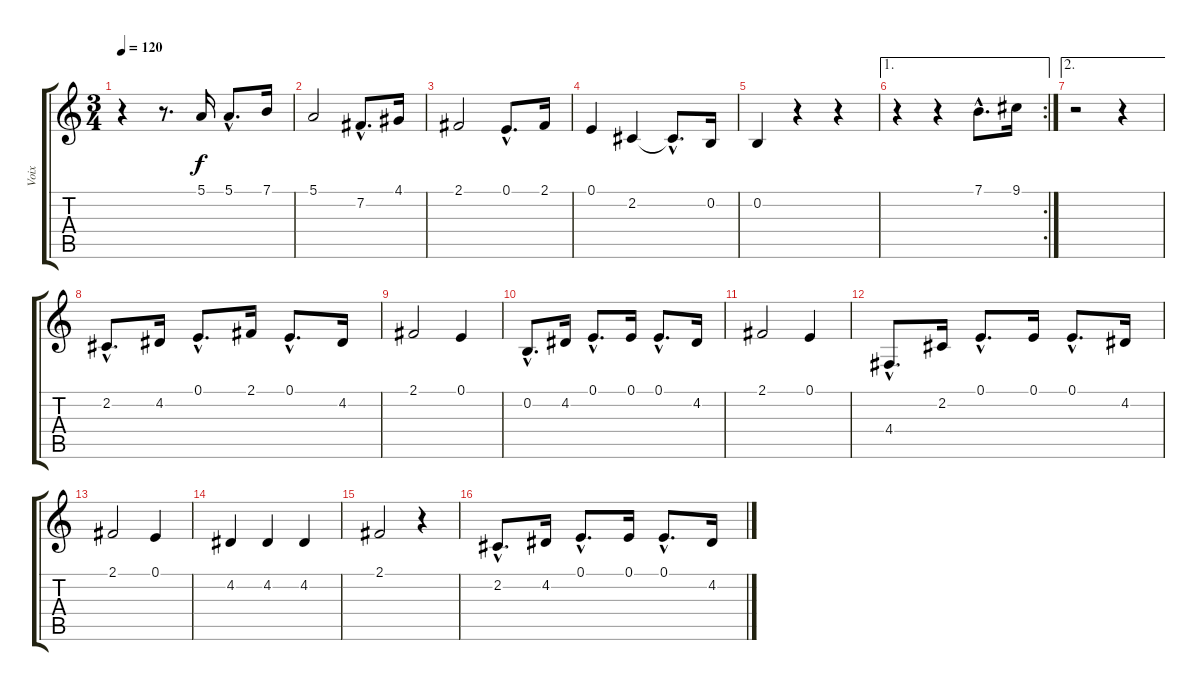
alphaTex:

\track ("Voix" "Voix") {instrument harmonica}
\staff {score tabs}
\tuning (E4 B3 G3 D3 A2 E2) {hide}
\ts (3 4)
\tempo 120
\clef g2
\ks c
r.4{dy f} r.8{d} 5.1.16 5.1{hac}.8{d} 7.1.16 |
5.1.2 7.2{hac}.8{d} 4.1.16 |
2.1.2 0.1{hac}.8{d} 2.1.16 |
0.1.4 2.2.4 2.2{hac t}.8{d} 0.2.16 |
0.2.4 r.4 r.4 |
\ae 1
\rc 2
r.4 r.4 7.1{hac}.8{d} 9.1.16 |
\ae 2
r.2 r.4 |
2.2{hac}.8{d} 4.2.16 0.1{hac}.8{d} 2.1.16 0.1{hac}.8{d} 4.2.16 |
2.1.2 0.1.4 |
0.2{hac}.8{d} 4.2.16 0.1{hac}.8{d} 0.1.16 0.1{hac}.8{d} 4.2.16 |
2.1.2 0.1.4 |
4.4{hac}.8{d} 2.2.16 0.1{hac}.8{d} 0.1.16 0.1{hac}.8{d} 4.2.16 |
2.1.2 0.1.4 |
4.2.4 4.2.4 4.2.4 |
2.1.2 r.4 |
2.2{hac}.8{d} 4.2.16 0.1{hac}.8{d} 0.1.16 0.1{hac}.8{d} 4.2.16
